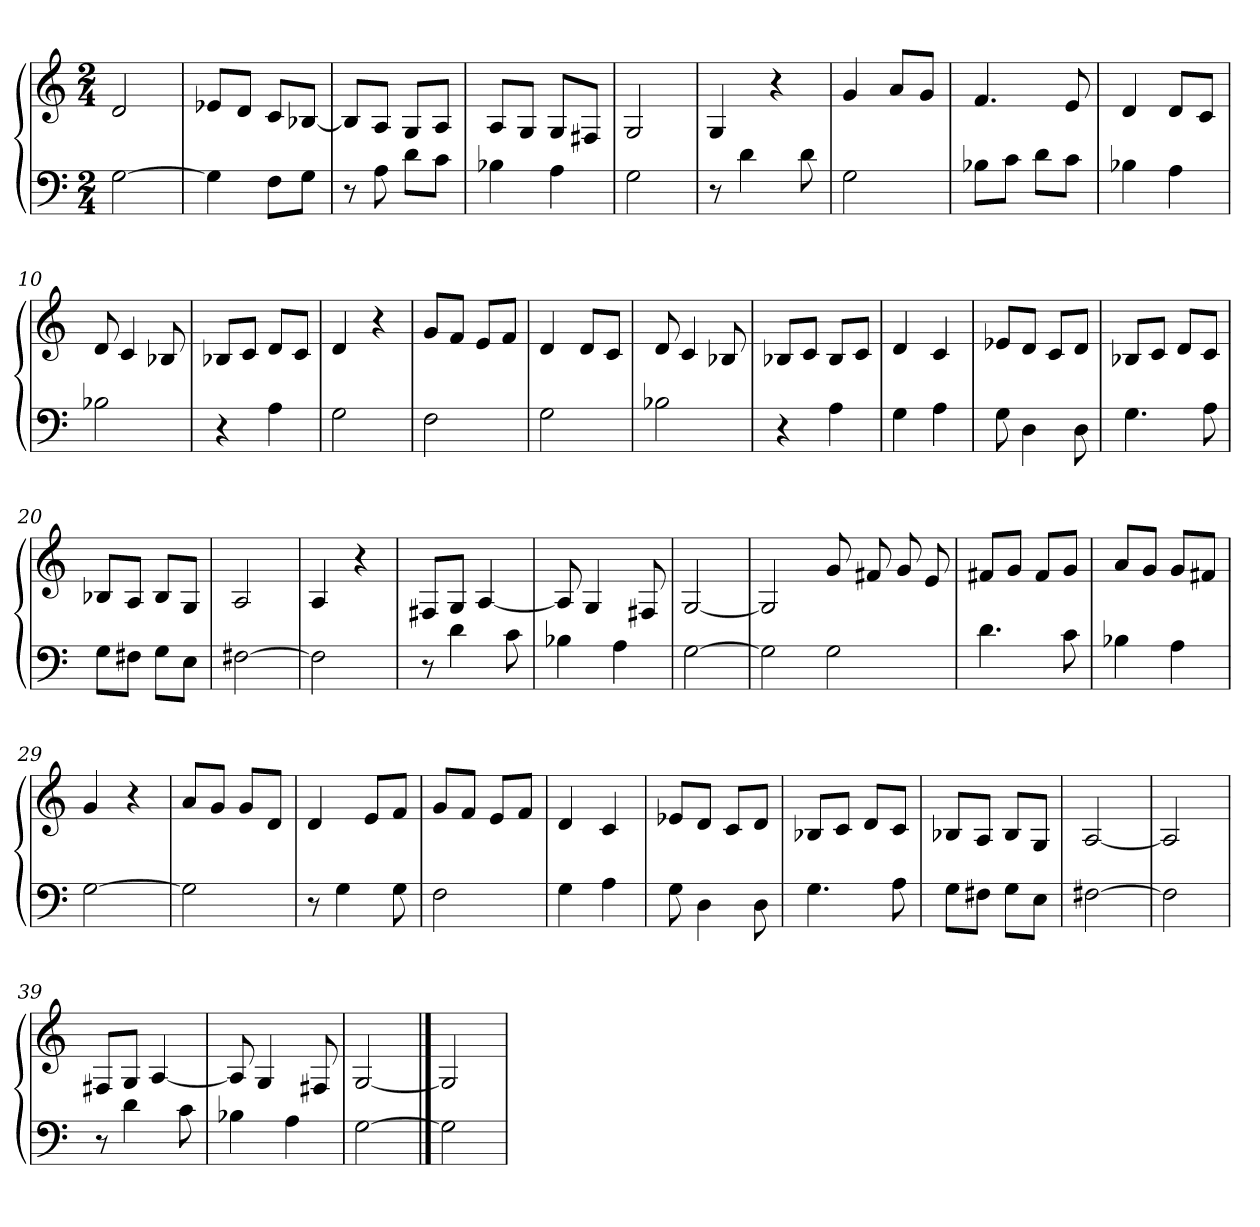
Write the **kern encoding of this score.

**kern	**kern
*part1	*part1
*staff2	*staff1
*M2/4	*M2/4
=1	=1
[2G	2d
=2	=2
4G]	8e-XL
.	8dJ
8FL	8cL
8GJ	[8B-XJ
=3	=3
8r	8B-L]
8A	8AJ
8dL	8GL
8cJ	8AJ
=4	=4
4B-X	8AL
.	8GJ
4A	8GL
.	8F#XJ
=5	=5
2G	2G
=6	=6
8r	4G
4d	.
.	4r
8d	.
=7	=7
2G	4g
.	8aL
.	8gJ
=8	=8
8B-XL	4.f
8cJ	.
8dL	.
8cJ	8e
=9	=9
4B-X	4d
4A	8dL
.	8cJ
=10	=10
2B-X	8d
.	4c
.	8B-X
=11	=11
4r	8B-XL
.	8cJ
4A	8dL
.	8cJ
=12	=12
2G	4d
.	4r
=13	=13
2F	8gL
.	8fJ
.	8eL
.	8fJ
=14	=14
2G	4d
.	8dL
.	8cJ
=15	=15
2B-X	8d
.	4c
.	8B-X
=16	=16
4r	8B-XL
.	8cJ
4A	8B-L
.	8cJ
=17	=17
4G	4d
4A	4c
=18	=18
8G	8e-XL
4D	8dJ
.	8cL
8D	8dJ
=19	=19
4.G	8B-XL
.	8cJ
.	8dL
8A	8cJ
=20	=20
8GL	8B-XL
8F#XJ	8AJ
8GL	8B-L
8EJ	8GJ
=21	=21
[2F#X	2A
=22	=22
2F#]	4A
.	4r
=23	=23
8r	8F#XL
4d	8GJ
.	[4A
8c	.
=24	=24
4B-X	8A]
.	4G
4A	.
.	8F#X
=25	=25
[2G	[2G
=26	=26
2G]	2G]
2G	8g
.	8f#X
.	8g
.	8e
=27	=27
4.d	8f#XL
.	8gJ
.	8f#L
8c	8gJ
=28	=28
4B-X	8aL
.	8gJ
4A	8gL
.	8f#XJ
=29	=29
[2G	4g
.	4r
=30	=30
2G]	8aL
.	8gJ
.	8gL
.	8dJ
=31	=31
8r	4d
4G	.
.	8eL
8G	8fJ
=32	=32
2F	8gL
.	8fJ
.	8eL
.	8fJ
=33	=33
4G	4d
4A	4c
=34	=34
8G	8e-XL
4D	8dJ
.	8cL
8D	8dJ
=35	=35
4.G	8B-XL
.	8cJ
.	8dL
8A	8cJ
=36	=36
8GL	8B-XL
8F#XJ	8AJ
8GL	8B-L
8EJ	8GJ
=37	=37
[2F#X	[2A
=38	=38
2F#]	2A]
=39	=39
8r	8F#XL
4d	8GJ
.	[4A
8c	.
=40	=40
4B-X	8A]
.	4G
4A	.
.	8F#X
=41	=41
[2G	[2G
==42	==42
2G]	2G]
=	=
*-	*-
